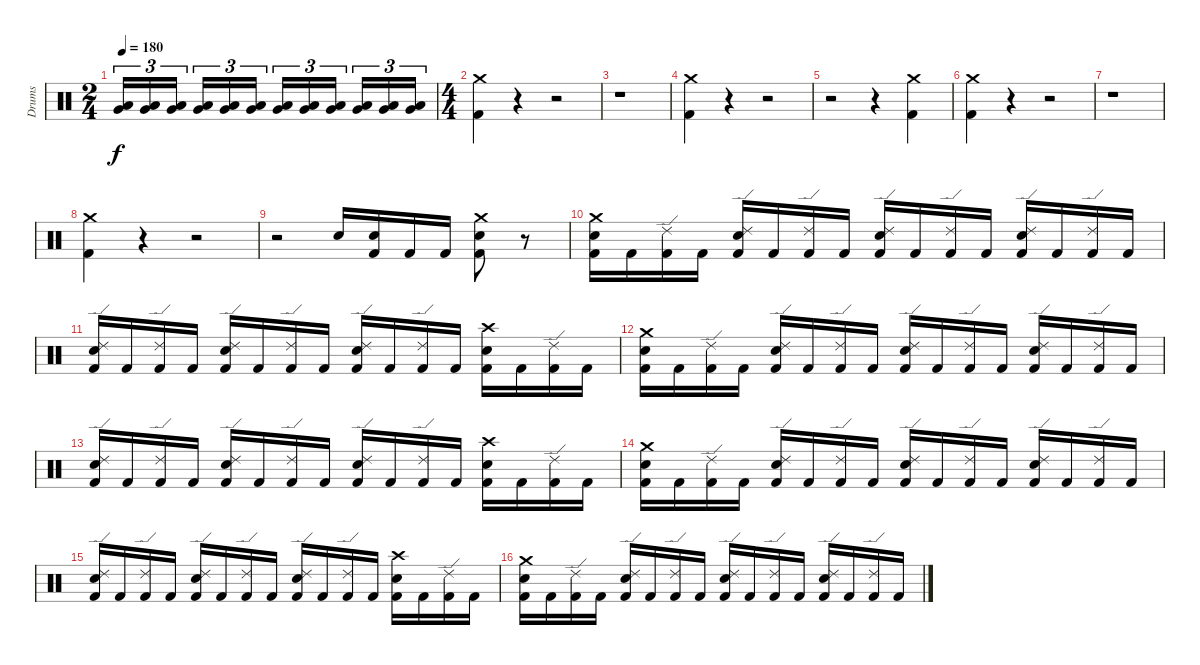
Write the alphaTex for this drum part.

\track ("Drums" "Drums") {instrument percussion}
\staff {score}
\articulation defaults
\ts (2 4)
\tempo 180
\clef neutral
\ks c
("Low Floor Tom (hit)" "Very Low Tom (hit)").16{tu (3 2) dy f volume 4} ("Low Floor Tom (hit)" "Very Low Tom (hit)").16{tu (3 2) volume 14} ("Low Floor Tom (hit)" "Very Low Tom (hit)").16{tu (3 2)} ("Low Floor Tom (hit)" "Very Low Tom (hit)").16{tu (3 2)} ("Low Floor Tom (hit)" "Very Low Tom (hit)").16{tu (3 2)} ("Low Floor Tom (hit)" "Very Low Tom (hit)").16{tu (3 2)} ("Low Floor Tom (hit)" "Very Low Tom (hit)").16{tu (3 2)} ("Low Floor Tom (hit)" "Very Low Tom (hit)").16{tu (3 2)} ("Low Floor Tom (hit)" "Very Low Tom (hit)").16{tu (3 2)} ("Low Floor Tom (hit)" "Very Low Tom (hit)").16{tu (3 2)} ("Low Floor Tom (hit)" "Very Low Tom (hit)").16{tu (3 2)} ("Low Floor Tom (hit)" "Very Low Tom (hit)").16{tu (3 2)} |
\ts (4 4)
("Crash medium (hit)" "Kick (hit) 2").4 r.4 r.2 |
r.1 |
("Crash medium (hit)" "Kick (hit) 2").4 r.4 r.2 |
r.2 r.4 ("Crash medium (hit)" "Kick (hit) 2").4 |
("Crash medium (hit)" "Kick (hit) 2").4 r.4 r.2 |
r.1 |
("Crash medium (hit)" "Kick (hit) 2").4 r.4 r.2 |
r.2 "Snare (hit) 2".16 ("Snare (hit) 2" "Kick (hit) 2").16 "Kick (hit) 2".16 "Kick (hit) 2".16 ("Crash medium (hit)" "Snare (hit) 2" "Kick (hit) 2").8 r.8 |
("Crash medium (hit)" "Snare (hit) 2" "Kick (hit) 2").16 "Kick (hit) 2".16 ("Ride (edge) 2" "Kick (hit) 2").16 "Kick (hit) 2".16 ("Ride (edge) 2" "Snare (hit) 2" "Kick (hit) 2").16 "Kick (hit) 2".16 ("Ride (edge) 2" "Kick (hit) 2").16 "Kick (hit) 2".16 ("Ride (edge) 2" "Snare (hit) 2" "Kick (hit) 2").16 "Kick (hit) 2".16 ("Ride (edge) 2" "Kick (hit) 2").16 "Kick (hit) 2".16 ("Ride (edge) 2" "Snare (hit) 2" "Kick (hit) 2").16 "Kick (hit) 2".16 ("Ride (edge) 2" "Kick (hit) 2").16 "Kick (hit) 2".16 |
("Ride (edge) 2" "Snare (hit) 2" "Kick (hit) 2").16 "Kick (hit) 2".16 ("Ride (edge) 2" "Kick (hit) 2").16 "Kick (hit) 2".16 ("Ride (edge) 2" "Snare (hit) 2" "Kick (hit) 2").16 "Kick (hit) 2".16 ("Ride (edge) 2" "Kick (hit) 2").16 "Kick (hit) 2".16 ("Ride (edge) 2" "Snare (hit) 2" "Kick (hit) 2").16 "Kick (hit) 2".16 ("Ride (edge) 2" "Kick (hit) 2").16 "Kick (hit) 2".16 ("Crash high (hit)" "Snare (hit) 2" "Kick (hit) 2").16 "Kick (hit) 2".16 ("Ride (edge) 2" "Kick (hit) 2").16 "Kick (hit) 2".16 |
("Crash medium (hit)" "Snare (hit) 2" "Kick (hit) 2").16 "Kick (hit) 2".16 ("Ride (edge) 2" "Kick (hit) 2").16 "Kick (hit) 2".16 ("Ride (edge) 2" "Snare (hit) 2" "Kick (hit) 2").16 "Kick (hit) 2".16 ("Ride (edge) 2" "Kick (hit) 2").16 "Kick (hit) 2".16 ("Ride (edge) 2" "Snare (hit) 2" "Kick (hit) 2").16 "Kick (hit) 2".16 ("Ride (edge) 2" "Kick (hit) 2").16 "Kick (hit) 2".16 ("Ride (edge) 2" "Snare (hit) 2" "Kick (hit) 2").16 "Kick (hit) 2".16 ("Ride (edge) 2" "Kick (hit) 2").16 "Kick (hit) 2".16 |
("Ride (edge) 2" "Snare (hit) 2" "Kick (hit) 2").16 "Kick (hit) 2".16 ("Ride (edge) 2" "Kick (hit) 2").16 "Kick (hit) 2".16 ("Ride (edge) 2" "Snare (hit) 2" "Kick (hit) 2").16 "Kick (hit) 2".16 ("Ride (edge) 2" "Kick (hit) 2").16 "Kick (hit) 2".16 ("Ride (edge) 2" "Snare (hit) 2" "Kick (hit) 2").16 "Kick (hit) 2".16 ("Ride (edge) 2" "Kick (hit) 2").16 "Kick (hit) 2".16 ("Crash high (hit)" "Snare (hit) 2" "Kick (hit) 2").16 "Kick (hit) 2".16 ("Ride (edge) 2" "Kick (hit) 2").16 "Kick (hit) 2".16 |
("Crash medium (hit)" "Snare (hit) 2" "Kick (hit) 2").16 "Kick (hit) 2".16 ("Ride (edge) 2" "Kick (hit) 2").16 "Kick (hit) 2".16 ("Ride (edge) 2" "Snare (hit) 2" "Kick (hit) 2").16 "Kick (hit) 2".16 ("Ride (edge) 2" "Kick (hit) 2").16 "Kick (hit) 2".16 ("Ride (edge) 2" "Snare (hit) 2" "Kick (hit) 2").16 "Kick (hit) 2".16 ("Ride (edge) 2" "Kick (hit) 2").16 "Kick (hit) 2".16 ("Ride (edge) 2" "Snare (hit) 2" "Kick (hit) 2").16 "Kick (hit) 2".16 ("Ride (edge) 2" "Kick (hit) 2").16 "Kick (hit) 2".16 |
("Ride (edge) 2" "Snare (hit) 2" "Kick (hit) 2").16 "Kick (hit) 2".16 ("Ride (edge) 2" "Kick (hit) 2").16 "Kick (hit) 2".16 ("Ride (edge) 2" "Snare (hit) 2" "Kick (hit) 2").16 "Kick (hit) 2".16 ("Ride (edge) 2" "Kick (hit) 2").16 "Kick (hit) 2".16 ("Ride (edge) 2" "Snare (hit) 2" "Kick (hit) 2").16 "Kick (hit) 2".16 ("Ride (edge) 2" "Kick (hit) 2").16 "Kick (hit) 2".16 ("Crash high (hit)" "Snare (hit) 2" "Kick (hit) 2").16 "Kick (hit) 2".16 ("Ride (edge) 2" "Kick (hit) 2").16 "Kick (hit) 2".16 |
("Crash medium (hit)" "Snare (hit) 2" "Kick (hit) 2").16 "Kick (hit) 2".16 ("Ride (edge) 2" "Kick (hit) 2").16 "Kick (hit) 2".16 ("Ride (edge) 2" "Snare (hit) 2" "Kick (hit) 2").16 "Kick (hit) 2".16 ("Ride (edge) 2" "Kick (hit) 2").16 "Kick (hit) 2".16 ("Ride (edge) 2" "Snare (hit) 2" "Kick (hit) 2").16 "Kick (hit) 2".16 ("Ride (edge) 2" "Kick (hit) 2").16 "Kick (hit) 2".16 ("Ride (edge) 2" "Snare (hit) 2" "Kick (hit) 2").16 "Kick (hit) 2".16 ("Ride (edge) 2" "Kick (hit) 2").16 "Kick (hit) 2".16
